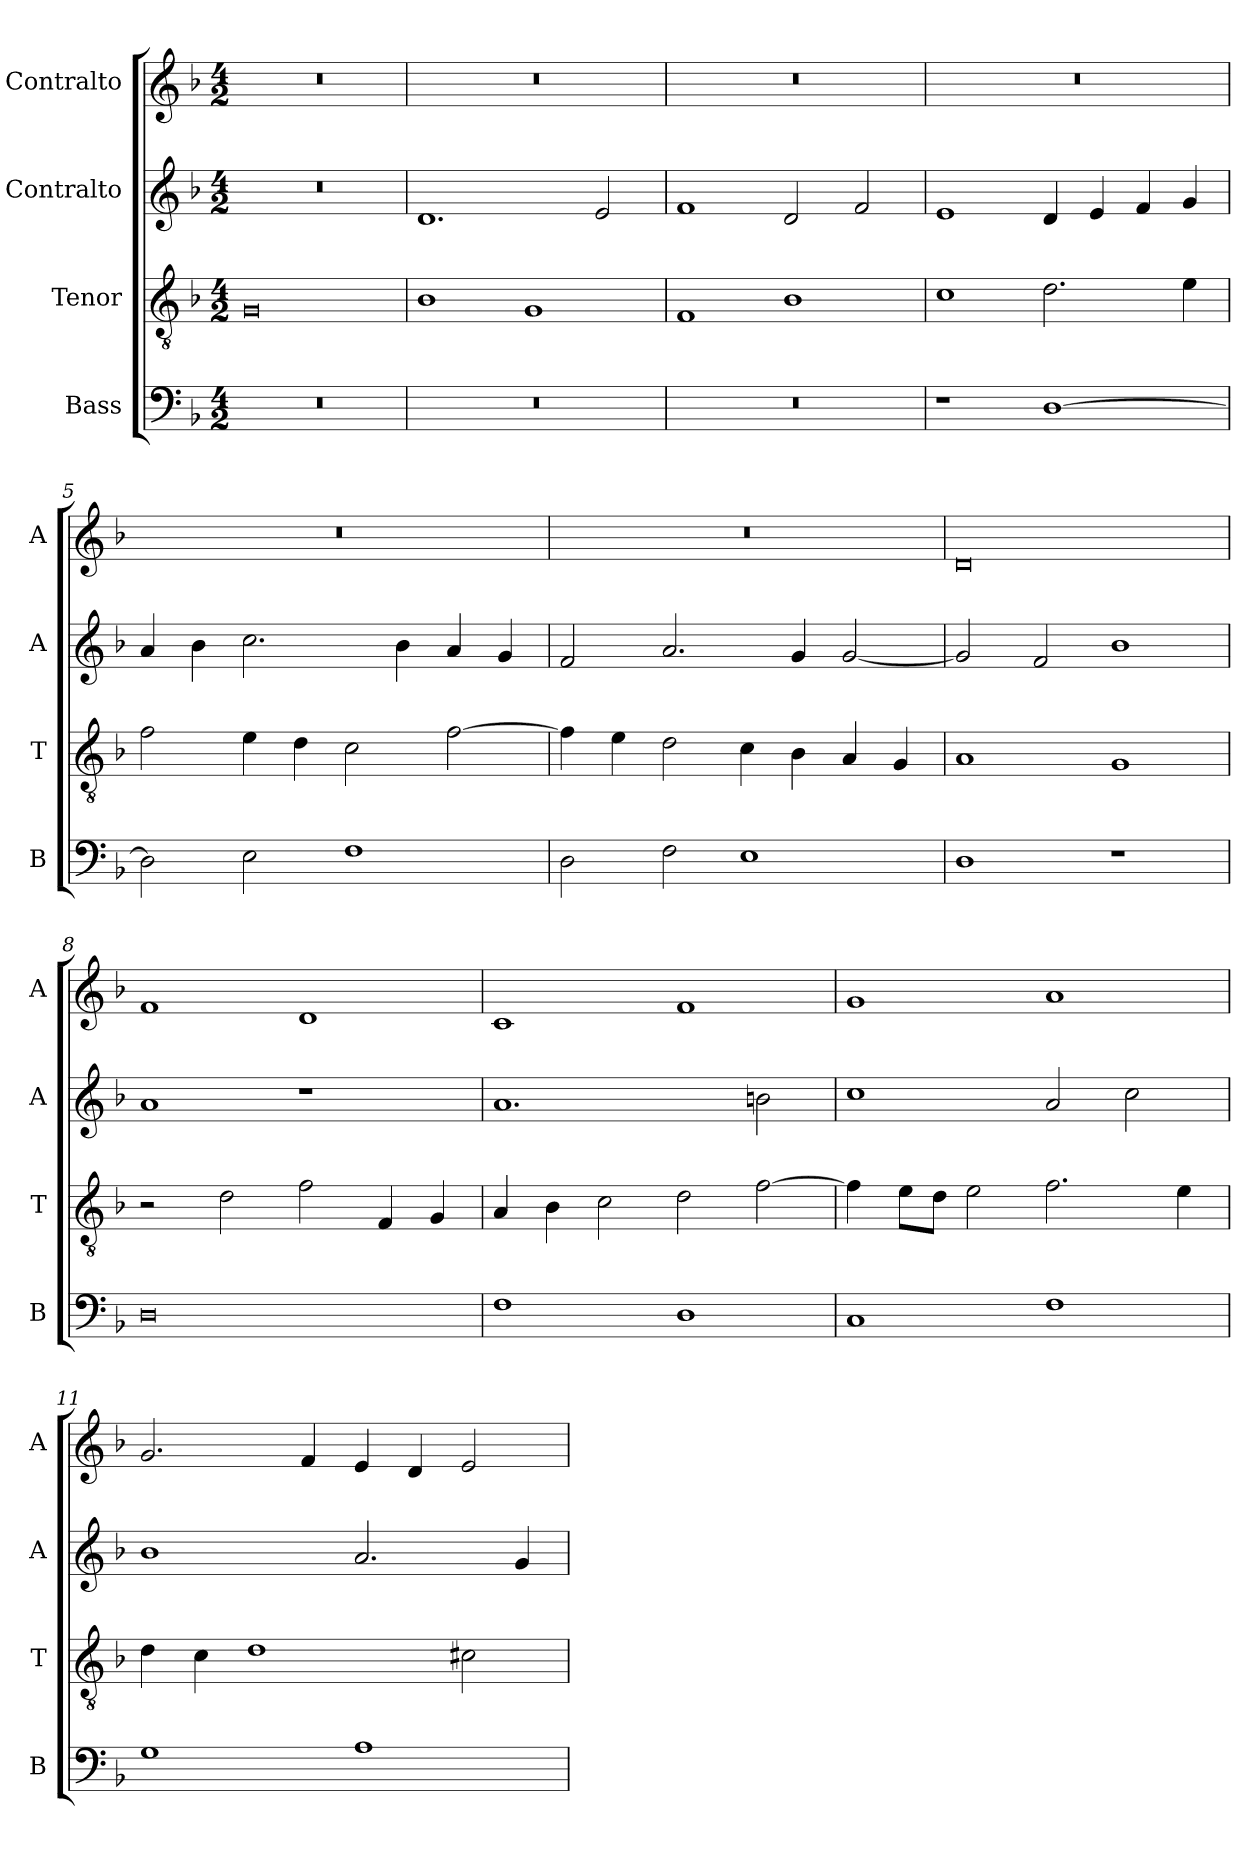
**kern	**kern	**kern	**kern
*part4	*part3	*part2	*part1
*staff4	*staff3	*staff2	*staff1
*I"Bass	*I"Tenor	*I"Contralto	*I"Contralto
*I'B	*I'T	*I'A	*I'A
*clefF4	*clefGv2	*clefG2	*clefG2
*k[b-]	*k[b-]	*k[b-]	*k[b-]
*G:dor	*G:dor	*G:dor	*G:dor
*M4/2	*M4/2	*M4/2	*M4/2
=1	=1	=1	=1
0r	0G	0r	0r
=2	=2	=2	=2
0r	1B-	1.d	0r
.	1G	.	.
.	.	2e	.
=3	=3	=3	=3
0r	1F	1f	0r
.	1B-	2d	.
.	.	2f	.
=4	=4	=4	=4
1r	1c	1e	0r
[1D	2.d	4d	.
.	.	4e	.
.	.	4f	.
.	4e	4g	.
=5	=5	=5	=5
2D]	2f	4a	0r
.	.	4b-	.
2E	4e	2.cc	.
.	4d	.	.
1F	2c	.	.
.	.	4b-	.
.	[2f	4a	.
.	.	4g	.
=6	=6	=6	=6
2D	4f]	2f	0r
.	4e	.	.
2F	2d	2.a	.
1E	4c	.	.
.	4B-	4g	.
.	4A	[2g	.
.	4G	.	.
=7	=7	=7	=7
1D	1A	2g]	0d
.	.	2f	.
1r	1G	1b-	.
=8	=8	=8	=8
0D	2r	1a	1f
.	2d	.	.
.	2f	1r	1d
.	4F	.	.
.	4G	.	.
=9	=9	=9	=9
1F	4A	1.a	1c
.	4B-	.	.
.	2c	.	.
1D	2d	.	1f
.	[2f	2bn	.
=10	=10	=10	=10
1C	4f]	1cc	1g
.	8e\L	.	.
.	8d\J	.	.
.	2e	.	.
1F	2.f	2a	1a
.	.	2cc	.
.	4e	.	.
=11	=11	=11	=11
1G	4d	1b-	2.g
.	4c	.	.
.	1d	.	.
.	.	.	4f
1A	.	2.a	4e
.	.	.	4d
.	2c#X	.	2e
.	.	4g	.
=	=	=	=
*-	*-	*-	*-
